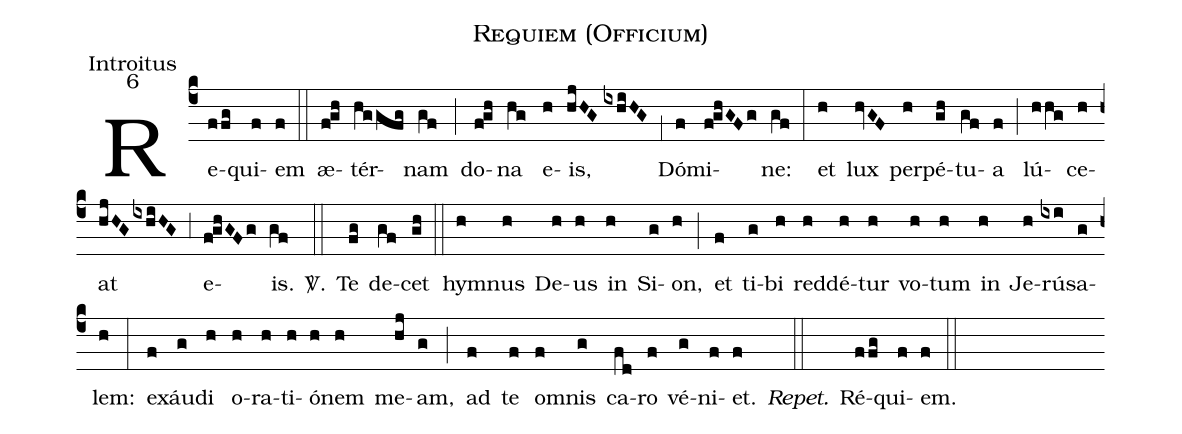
name:Requiem (Officium);
office-part:Introitus;
mode:6;
%%
(c4) Re(ffg)qui(f)em(f) (::) æ(f!gh)tér(hggfg)nam(gf) (;) do(f!gh)na(hg) e(h)is,(hjHG//ixhiHG) (;1) Dó(f)mi(f!ghGFg)ne:(gf) (:) et(h) lux(hvGF) per(h)pé(gh)tu(gf)a(f) (;) lú(hhg)ce(h)at(hjHG/ixhiHG) (;3) e(f!ghGFg)is.(gf) <sp>V/</sp>.(::) Te(fg) de(gf)cet(gh) (::) hy(h)mnus(h) De(h)us(h) in(h) Si(g)on,(h) (;) et(f) ti(g)bi(h) red(h)dé(h)tur(h) vo(h)tum(h) in(h) Je(h)rú(ixi)sa(g)lem:(h) (:) ex(f)áu(g)di(h) o(h)ra(h)ti(h)ó(h)nem(h) me(hj)am,(g) (;) ad(f) te(f) o(f)mnis(g) ca(fd)ro(f) vé(g)ni(f)et.(f) <i>Repet.</i>(::) Ré(ffg)qui(f)em.(f) (::)
